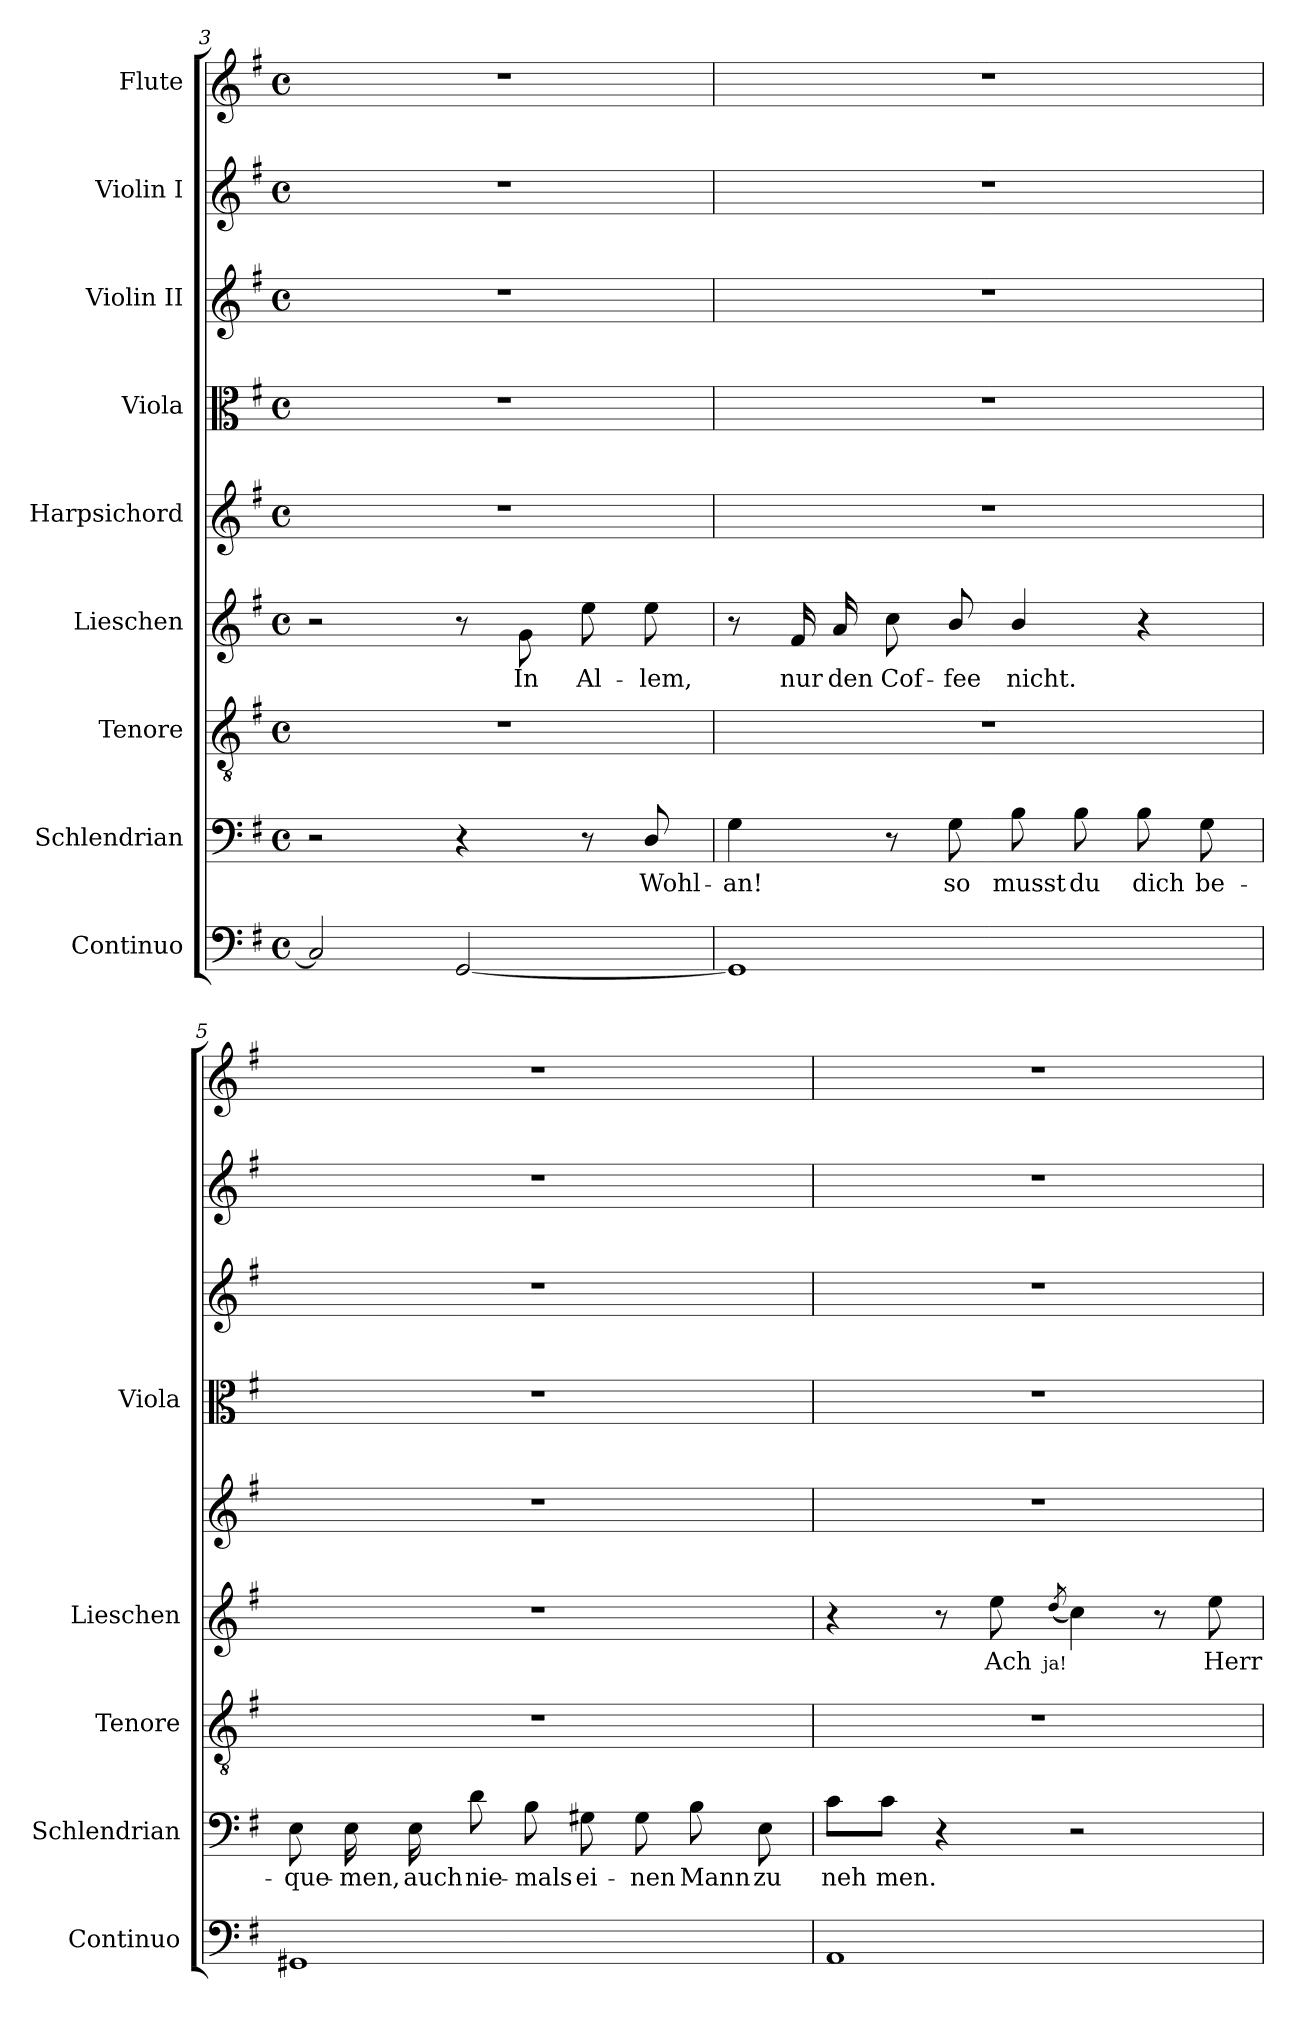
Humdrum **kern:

**kern	**kern	**text	**kern	**kern	**text	**kern	**kern	**kern	**kern	**kern
*part9	*part8	*part8	*part7	*part6	*part6	*part5	*part4	*part3	*part2	*part1
*staff9	*staff8	*staff8	*staff7	*staff6	*staff6	*staff5	*staff4	*staff3	*staff2	*staff1
*I"Continuo	*I"Schlendrian	*	*I"Tenore	*I"Lieschen	*	*I"Harpsichord	*I"Viola	*I"Violin II	*I"Violin I	*I"Flute
*I'Continuo	*I'Schlendrian	*	*I'Tenore	*I'Lieschen	*	*	*I'Viola	*	*	*
*clefF4	*clefF4	*	*clefGv2	*clefG2	*	*clefG2	*clefC3	*clefG2	*clefG2	*clefG2
*	*	*	*ITrd7c12	*	*	*	*	*	*	*
*k[f#]	*k[f#]	*	*k[f#]	*k[f#]	*	*k[f#]	*k[f#]	*k[f#]	*k[f#]	*k[f#]
*G:	*G:	*	*G:	*G:	*	*G:	*G:	*G:	*G:	*G:
*M4/4	*M4/4	*	*M4/4	*M4/4	*	*M4/4	*M4/4	*M4/4	*M4/4	*M4/4
*met(c)	*met(c)	*	*met(c)	*met(c)	*	*met(c)	*met(c)	*met(c)	*met(c)	*met(c)
=3	=3	=3	=3	=3	=3	=3	=3	=3	=3	=3
2Ci/]	2r	.	1r	2r	.	1r	1r	1r	1r	1r
[2GGi/	4r	.	.	8r	.	.	.	.	.	.
!	!	!	!	!	!LO:LY:b:color=#000000	!	!	!	!	!
.	.	.	.	8gi\	In	.	.	.	.	.
!	!	!	!	!	!LO:LY:b:color=#000000	!	!	!	!	!
.	8r	.	.	8eei\	Al-	.	.	.	.	.
!	!	!LO:LY:b:color=#000000	!	!	!	!	!	!	!	!
!	!	!	!	!	!LO:LY:b:color=#000000	!	!	!	!	!
.	8Di/	Wohl-	.	8eei\	-lem,	.	.	.	.	.
=4	=4	=4	=4	=4	=4	=4	=4	=4	=4	=4
!	!	!LO:LY:b:color=#000000	!	!	!	!	!	!	!	!
1GGi]	4Gi\	-an!	1r	8r	.	1r	1r	1r	1r	1r
!	!	!	!	!	!LO:LY:b:color=#000000	!	!	!	!	!
.	.	.	.	16f#i/	nur	.	.	.	.	.
!	!	!	!	!	!LO:LY:b:color=#000000	!	!	!	!	!
.	.	.	.	16ai/	den	.	.	.	.	.
!	!	!	!	!	!LO:LY:b:color=#000000	!	!	!	!	!
.	8r	.	.	8cci\	Cof-	.	.	.	.	.
!	!	!LO:LY:b:color=#000000	!	!	!	!	!	!	!	!
!	!	!	!	!	!LO:LY:b:color=#000000	!	!	!	!	!
.	8Gi\	so	.	8bi/	-fee	.	.	.	.	.
!	!	!LO:LY:b:color=#000000	!	!	!	!	!	!	!	!
!	!	!	!	!	!LO:LY:b:color=#000000	!	!	!	!	!
.	8Bi\	musst	.	4bi/	nicht.	.	.	.	.	.
!	!	!LO:LY:b:color=#000000	!	!	!	!	!	!	!	!
.	8Bi\	du	.	.	.	.	.	.	.	.
!	!	!LO:LY:b:color=#000000	!	!	!	!	!	!	!	!
.	8Bi\	dich	.	4r	.	.	.	.	.	.
!	!	!LO:LY:b:color=#000000	!	!	!	!	!	!	!	!
.	8Gi\	be-	.	.	.	.	.	.	.	.
!!LO:LB:g=z
=5	=5	=5	=5	=5	=5	=5	=5	=5	=5	=5
!	!	!LO:LY:b:color=#000000	!	!	!	!	!	!	!	!
1GG#Xi	8Ei\	-que-	1r	1r	.	1r	1r	1r	1r	1r
!	!	!LO:LY:b:color=#000000	!	!	!	!	!	!	!	!
.	16Ei\	-men,	.	.	.	.	.	.	.	.
!	!	!LO:LY:b:color=#000000	!	!	!	!	!	!	!	!
.	16Ei\	auch	.	.	.	.	.	.	.	.
!	!	!LO:LY:b:color=#000000	!	!	!	!	!	!	!	!
.	8di\	nie-	.	.	.	.	.	.	.	.
!	!	!LO:LY:b:color=#000000	!	!	!	!	!	!	!	!
.	8Bi\	-mals	.	.	.	.	.	.	.	.
!	!	!LO:LY:b:color=#000000	!	!	!	!	!	!	!	!
.	8G#Xi\	ei-	.	.	.	.	.	.	.	.
!	!	!LO:LY:b:color=#000000	!	!	!	!	!	!	!	!
.	8G#i\	-nen	.	.	.	.	.	.	.	.
!	!	!LO:LY:b:color=#000000	!	!	!	!	!	!	!	!
.	8Bi\	Mann	.	.	.	.	.	.	.	.
!	!	!LO:LY:b:color=#000000	!	!	!	!	!	!	!	!
.	8Ei\	zu	.	.	.	.	.	.	.	.
=6	=6	=6	=6	=6	=6	=6	=6	=6	=6	=6
!	!	!LO:LY:b:color=#000000	!	!	!	!	!	!	!	!
1AAi	8ci\L	neh	1r	4r	.	1r	1r	1r	1r	1r
!	!	!LO:LY:b:color=#000000	!	!	!	!	!	!	!	!
.	8ci\J	men.	.	.	.	.	.	.	.	.
.	4r	.	.	8r	.	.	.	.	.	.
!	!	!	!	!	!LO:LY:b:color=#000000	!	!	!	!	!
.	.	.	.	8eei\	Ach	.	.	.	.	.
!	!	!	!	!	!LO:LY:b:color=#000000	!	!	!	!	!
.	.	.	.	(8qddi/	ja!	.	.	.	.	.
.	2r	.	.	4cci\)	.	.	.	.	.	.
.	.	.	.	8r	.	.	.	.	.	.
!	!	!	!	!	!LO:LY:b:color=#000000	!	!	!	!	!
.	.	.	.	8eei\	Herr	.	.	.	.	.
=	=	=	=	=	=	=	=	=	=	=
*-	*-	*-	*-	*-	*-	*-	*-	*-	*-	*-
